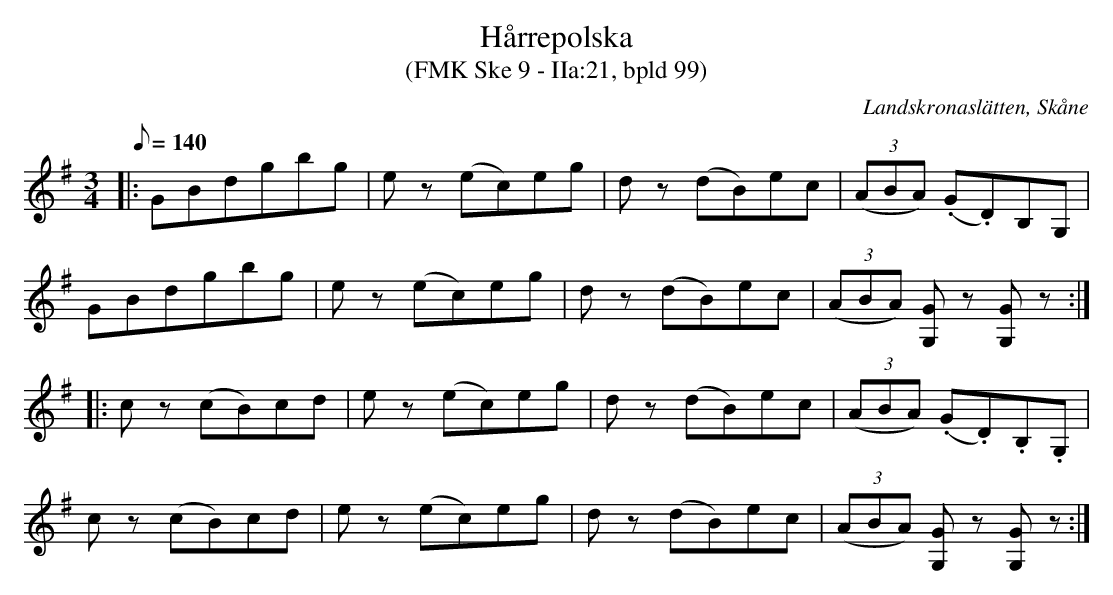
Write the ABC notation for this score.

X:1
T:Hårrepolska
T:(FMK Ske 9 - IIa:21, bpld 99)
O:Landskronaslätten, Skåne
M:3/4
L:1/8
Q:140
K:G
|: GBdgbg | ez (ec)eg | dz (dB)ec | (3(ABA) (.G.D)B,G, |
 GBdgbg | ez (ec)eg | dz (dB)ec | (3(ABA) [GG,]z [GG,]z ::
 cz (cB)cd | ez (ec)eg | dz (dB)ec | (3(ABA) (.G.D).B,.G,  |
 cz (cB)cd | ez (ec)eg | dz (dB)ec | (3(ABA)  [GG,]z [GG,]z  :|
